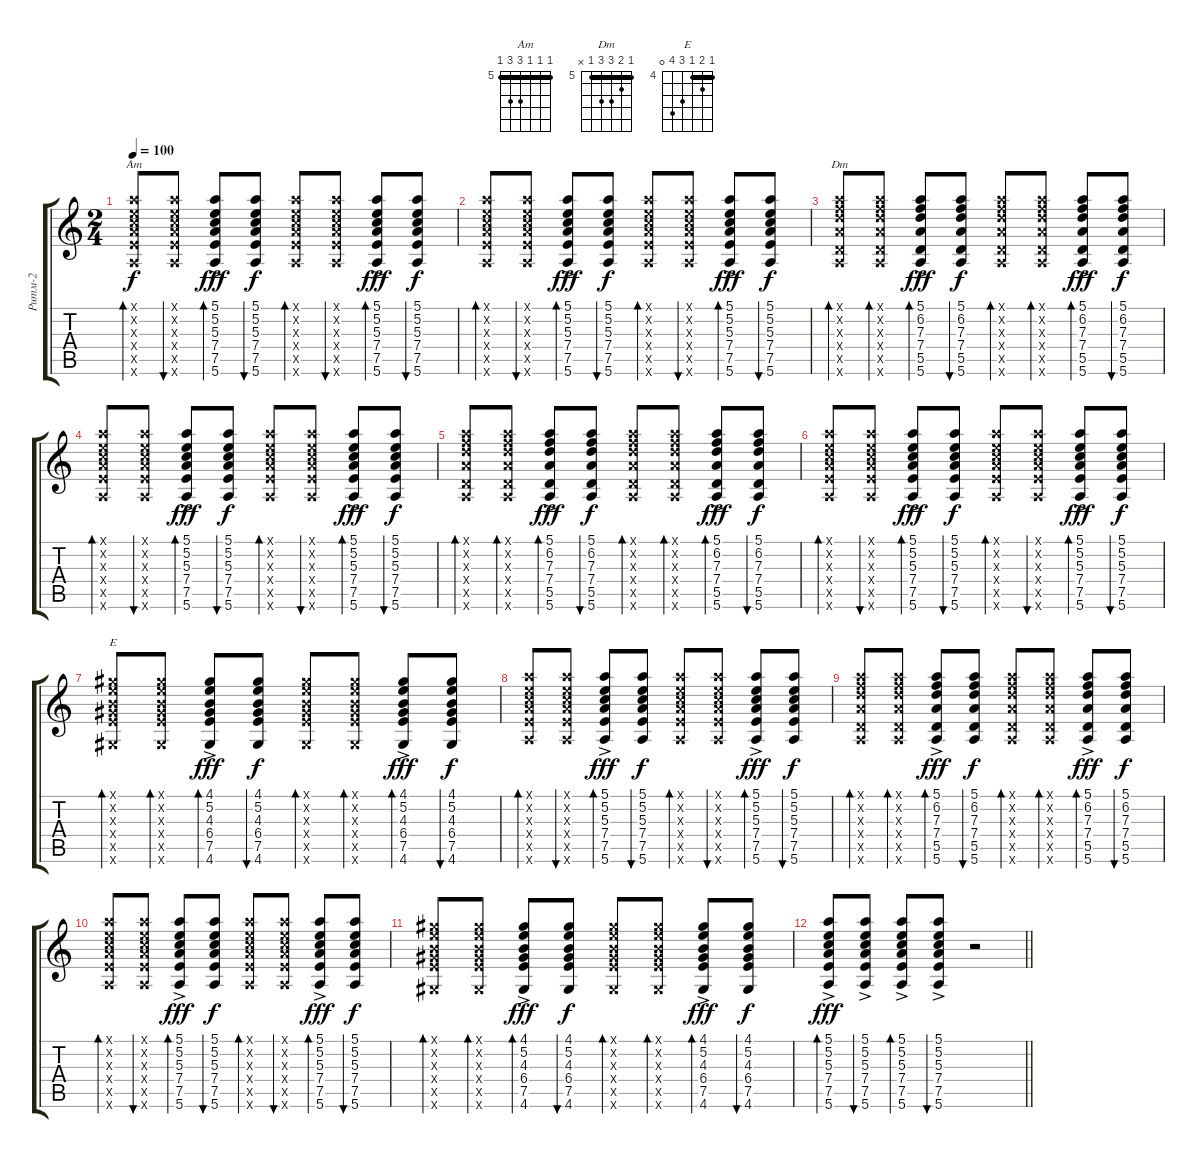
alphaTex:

\track ("Ритм-2" "Ритм-2") {mute instrument electricguitarclean}
\staff {score tabs}
\tuning (E4 B3 G3 D3 A2 E2) {hide}
\chord ("Am" 5 5 5 7 7 5) {firstfret 5 barre 5}
\chord ("Dm" 5 6 7 7 5 x) {firstfret 5 barre 5}
\chord ("E" 4 5 4 6 7 0) {firstfret 4 barre 4}
\ts (2 4)
\tempo 100
\clef g2
\ks c
(5.1{x} 5.2{x} 5.3{x} 7.4{x} 7.5{x} 5.6{x}).8{bd 60 ch "Am" dy f} (5.1{x} 5.2{x} 5.3{x} 7.4{x} 7.5{x} 5.6{x}).8{bu 30} (5.1{ac} 5.2{ac} 5.3{ac} 7.4{ac} 7.5{ac} 5.6{ac}).8{bd 30 dy fff} (5.1 5.2 5.3 7.4 7.5 5.6).8{bu 30 dy f} (5.1{x} 5.2{x} 5.3{x} 7.4{x} 7.5{x} 5.6{x}).8{bd 60} (5.1{x} 5.2{x} 5.3{x} 7.4{x} 7.5{x} 5.6{x}).8{bu 30} (5.1{ac} 5.2{ac} 5.3{ac} 7.4{ac} 7.5{ac} 5.6{ac}).8{bd 30 dy fff} (5.1 5.2 5.3 7.4 7.5 5.6).8{bu 30 dy f} |
(5.1{x} 5.2{x} 5.3{x} 7.4{x} 7.5{x} 5.6{x}).8{bd 60} (5.1{x} 5.2{x} 5.3{x} 7.4{x} 7.5{x} 5.6{x}).8{bu 30} (5.1{ac} 5.2{ac} 5.3{ac} 7.4{ac} 7.5{ac} 5.6{ac}).8{bd 30 dy fff} (5.1 5.2 5.3 7.4 7.5 5.6).8{bu 30 dy f} (5.1{x} 5.2{x} 5.3{x} 7.4{x} 7.5{x} 5.6{x}).8{bd 60} (5.1{x} 5.2{x} 5.3{x} 7.4{x} 7.5{x} 5.6{x}).8{bu 30} (5.1{ac} 5.2{ac} 5.3{ac} 7.4{ac} 7.5{ac} 5.6{ac}).8{bd 30 dy fff} (5.1 5.2 5.3 7.4 7.5 5.6).8{bu 30 dy f} |
(5.1{x} 6.2{x} 7.3{x} 7.4{x} 5.5{x} 5.6{x}).8{bd 60 ch "Dm"} (5.1{x} 6.2{x} 7.3{x} 7.4{x} 5.5{x} 5.6{x}).8{bd 60} (5.1{ac} 6.2{ac} 7.3{ac} 7.4{ac} 5.5{ac} 5.6{ac}).8{bd 30 dy fff} (5.1 6.2 7.3 7.4 5.5 5.6).8{bu 30 dy f} (5.1{x} 6.2{x} 7.3{x} 7.4{x} 5.5{x} 5.6{x}).8{bd 60} (5.1{x} 6.2{x} 7.3{x} 7.4{x} 5.5{x} 5.6{x}).8{bd 60} (5.1{ac} 6.2{ac} 7.3{ac} 7.4{ac} 5.5{ac} 5.6{ac}).8{bd 30 dy fff} (5.1 6.2 7.3 7.4 5.5 5.6).8{bu 30 dy f} |
(5.1{x} 5.2{x} 5.3{x} 7.4{x} 7.5{x} 5.6{x}).8{bd 60} (5.1{x} 5.2{x} 5.3{x} 7.4{x} 7.5{x} 5.6{x}).8{bu 30} (5.1{ac} 5.2{ac} 5.3{ac} 7.4{ac} 7.5{ac} 5.6{ac}).8{bd 30 dy fff} (5.1 5.2 5.3 7.4 7.5 5.6).8{bu 30 dy f} (5.1{x} 5.2{x} 5.3{x} 7.4{x} 7.5{x} 5.6{x}).8{bd 60} (5.1{x} 5.2{x} 5.3{x} 7.4{x} 7.5{x} 5.6{x}).8{bu 30} (5.1{ac} 5.2{ac} 5.3{ac} 7.4{ac} 7.5{ac} 5.6{ac}).8{bd 30 dy fff} (5.1 5.2 5.3 7.4 7.5 5.6).8{bu 30 dy f} |
(5.1{x} 6.2{x} 7.3{x} 7.4{x} 5.5{x} 5.6{x}).8{bd 60} (5.1{x} 6.2{x} 7.3{x} 7.4{x} 5.5{x} 5.6{x}).8{bd 60} (5.1{ac} 6.2{ac} 7.3{ac} 7.4{ac} 5.5{ac} 5.6{ac}).8{bd 30 dy fff} (5.1 6.2 7.3 7.4 5.5 5.6).8{bu 30 dy f} (5.1{x} 6.2{x} 7.3{x} 7.4{x} 5.5{x} 5.6{x}).8{bd 60} (5.1{x} 6.2{x} 7.3{x} 7.4{x} 5.5{x} 5.6{x}).8{bd 60} (5.1{ac} 6.2{ac} 7.3{ac} 7.4{ac} 5.5{ac} 5.6{ac}).8{bd 30 dy fff} (5.1 6.2 7.3 7.4 5.5 5.6).8{bu 30 dy f} |
(5.1{x} 5.2{x} 5.3{x} 7.4{x} 7.5{x} 5.6{x}).8{bd 60} (5.1{x} 5.2{x} 5.3{x} 7.4{x} 7.5{x} 5.6{x}).8{bu 30} (5.1{ac} 5.2{ac} 5.3{ac} 7.4{ac} 7.5{ac} 5.6{ac}).8{bd 30 dy fff} (5.1 5.2 5.3 7.4 7.5 5.6).8{bu 30 dy f} (5.1{x} 5.2{x} 5.3{x} 7.4{x} 7.5{x} 5.6{x}).8{bd 60} (5.1{x} 5.2{x} 5.3{x} 7.4{x} 7.5{x} 5.6{x}).8{bu 30} (5.1{ac} 5.2{ac} 5.3{ac} 7.4{ac} 7.5{ac} 5.6{ac}).8{bd 30 dy fff} (5.1 5.2 5.3 7.4 7.5 5.6).8{bu 30 dy f} |
(4.1{x} 5.2{x} 4.3{x} 6.4{x} 7.5{x} 4.6{x}).8{bd 60 ch "E"} (4.1{x} 5.2{x} 4.3{x} 6.4{x} 7.5{x} 4.6{x}).8{bd 60} (4.1{ac} 5.2{ac} 4.3{ac} 6.4{ac} 7.5{ac} 4.6{ac}).8{bd 30 dy fff} (4.1 5.2 4.3 6.4 7.5 4.6).8{bu 30 dy f} (4.1{x} 5.2{x} 4.3{x} 6.4{x} 7.5{x} 4.6{x}).8{bd 60} (4.1{x} 5.2{x} 4.3{x} 6.4{x} 7.5{x} 4.6{x}).8{bd 60} (4.1{ac} 5.2{ac} 4.3{ac} 6.4{ac} 7.5{ac} 4.6{ac}).8{bd 30 dy fff} (4.1 5.2 4.3 6.4 7.5 4.6).8{bu 30 dy f} |
(5.1{x} 5.2{x} 5.3{x} 7.4{x} 7.5{x} 5.6{x}).8{bd 60} (5.1{x} 5.2{x} 5.3{x} 7.4{x} 7.5{x} 5.6{x}).8{bu 30} (5.1{ac} 5.2{ac} 5.3{ac} 7.4{ac} 7.5{ac} 5.6{ac}).8{bd 30 dy fff} (5.1 5.2 5.3 7.4 7.5 5.6).8{bu 30 dy f} (5.1{x} 5.2{x} 5.3{x} 7.4{x} 7.5{x} 5.6{x}).8{bd 60} (5.1{x} 5.2{x} 5.3{x} 7.4{x} 7.5{x} 5.6{x}).8{bu 30} (5.1{ac} 5.2{ac} 5.3{ac} 7.4{ac} 7.5{ac} 5.6{ac}).8{bd 30 dy fff} (5.1 5.2 5.3 7.4 7.5 5.6).8{bu 30 dy f} |
(5.1{x} 6.2{x} 7.3{x} 7.4{x} 5.5{x} 5.6{x}).8{bd 60} (5.1{x} 6.2{x} 7.3{x} 7.4{x} 5.5{x} 5.6{x}).8{bd 60} (5.1{ac} 6.2{ac} 7.3{ac} 7.4{ac} 5.5{ac} 5.6{ac}).8{bd 30 dy fff} (5.1 6.2 7.3 7.4 5.5 5.6).8{bu 30 dy f} (5.1{x} 6.2{x} 7.3{x} 7.4{x} 5.5{x} 5.6{x}).8{bd 60} (5.1{x} 6.2{x} 7.3{x} 7.4{x} 5.5{x} 5.6{x}).8{bd 60} (5.1{ac} 6.2{ac} 7.3{ac} 7.4{ac} 5.5{ac} 5.6{ac}).8{bd 30 dy fff} (5.1 6.2 7.3 7.4 5.5 5.6).8{bu 30 dy f} |
(5.1{x} 5.2{x} 5.3{x} 7.4{x} 7.5{x} 5.6{x}).8{bd 60} (5.1{x} 5.2{x} 5.3{x} 7.4{x} 7.5{x} 5.6{x}).8{bu 30} (5.1{ac} 5.2{ac} 5.3{ac} 7.4{ac} 7.5{ac} 5.6{ac}).8{bd 30 dy fff} (5.1 5.2 5.3 7.4 7.5 5.6).8{bu 30 dy f} (5.1{x} 5.2{x} 5.3{x} 7.4{x} 7.5{x} 5.6{x}).8{bd 60} (5.1{x} 5.2{x} 5.3{x} 7.4{x} 7.5{x} 5.6{x}).8{bu 30} (5.1{ac} 5.2{ac} 5.3{ac} 7.4{ac} 7.5{ac} 5.6{ac}).8{bd 30 dy fff} (5.1 5.2 5.3 7.4 7.5 5.6).8{bu 30 dy f} |
(4.1{x} 5.2{x} 4.3{x} 6.4{x} 7.5{x} 4.6{x}).8{bd 60} (4.1{x} 5.2{x} 4.3{x} 6.4{x} 7.5{x} 4.6{x}).8{bd 60} (4.1{ac} 5.2{ac} 4.3{ac} 6.4{ac} 7.5{ac} 4.6{ac}).8{bd 30 dy fff} (4.1 5.2 4.3 6.4 7.5 4.6).8{bu 30 dy f} (4.1{x} 5.2{x} 4.3{x} 6.4{x} 7.5{x} 4.6{x}).8{bd 60} (4.1{x} 5.2{x} 4.3{x} 6.4{x} 7.5{x} 4.6{x}).8{bd 60} (4.1{ac} 5.2{ac} 4.3{ac} 6.4{ac} 7.5{ac} 4.6{ac}).8{bd 30 dy fff} (4.1 5.2 4.3 6.4 7.5 4.6).8{bu 30 dy f} |
\barLineRight lightlight
(5.1{ac} 5.2{ac} 5.3{ac} 7.4{ac} 7.5{ac} 5.6{ac}).8{bd 30 dy fff} (5.1{ac} 5.2{ac} 5.3{ac} 7.4{ac} 7.5{ac} 5.6{ac}).8{bu 30} (5.1{ac} 5.2{ac} 5.3{ac} 7.4{ac} 7.5{ac} 5.6{ac}).8{bd 30} (5.1{ac} 5.2{ac} 5.3{ac} 7.4{ac} 7.5{ac} 5.6{ac}).8{bu 30} r.2
